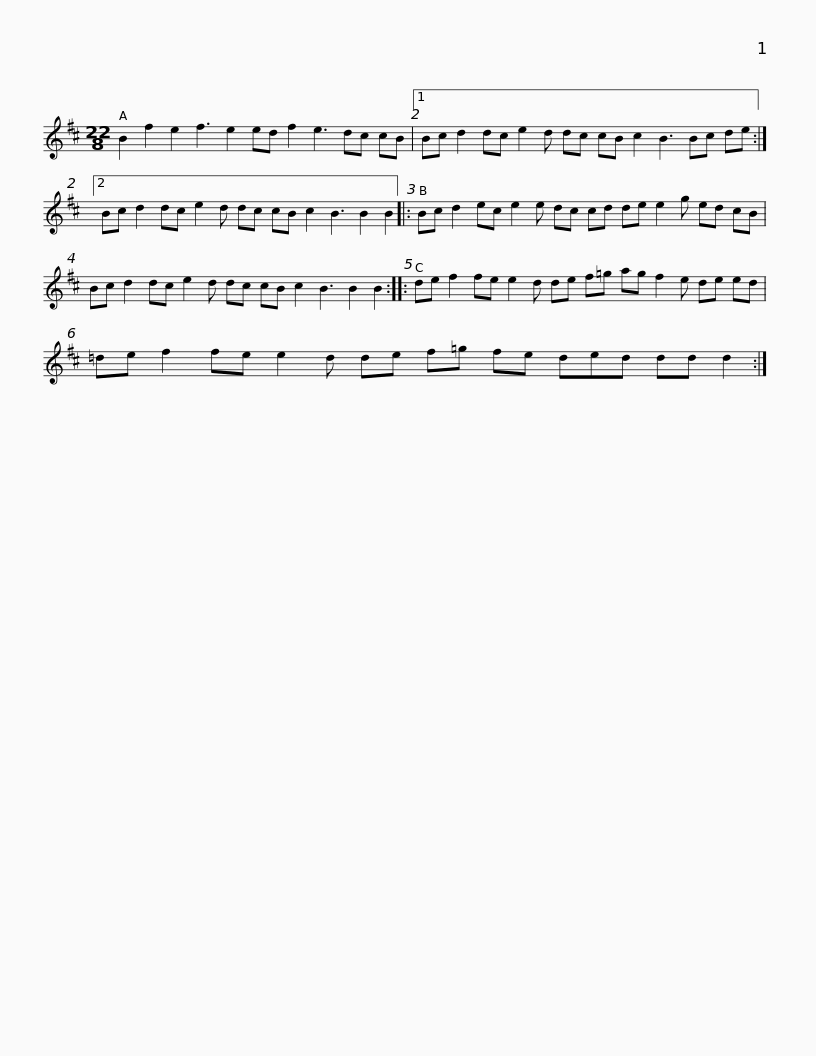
X:1
L:1/8
M:22/8
I:linebreak $
K:Bmin
V:1 treble
V:1
 B2 f2 e2 f3 e2 ed f2 e3 dc cB |1 Bc d2 dc e2 d dc cB c2 B3 Bc de :|2$ Bc d2 dc e2 d dc cB c2 B3 B2 B2 |: Bc d2 ec e2 e dc cd de e2 g ed cB |$ Bc d2 dc e2 d dc cB c2 B3 B2 B2 :: %5
 de f2 fe e2 d de f=g ag f2 e de ed |$ =de f2 fe e2 d de f=g fe ded dd d2 :| %7
